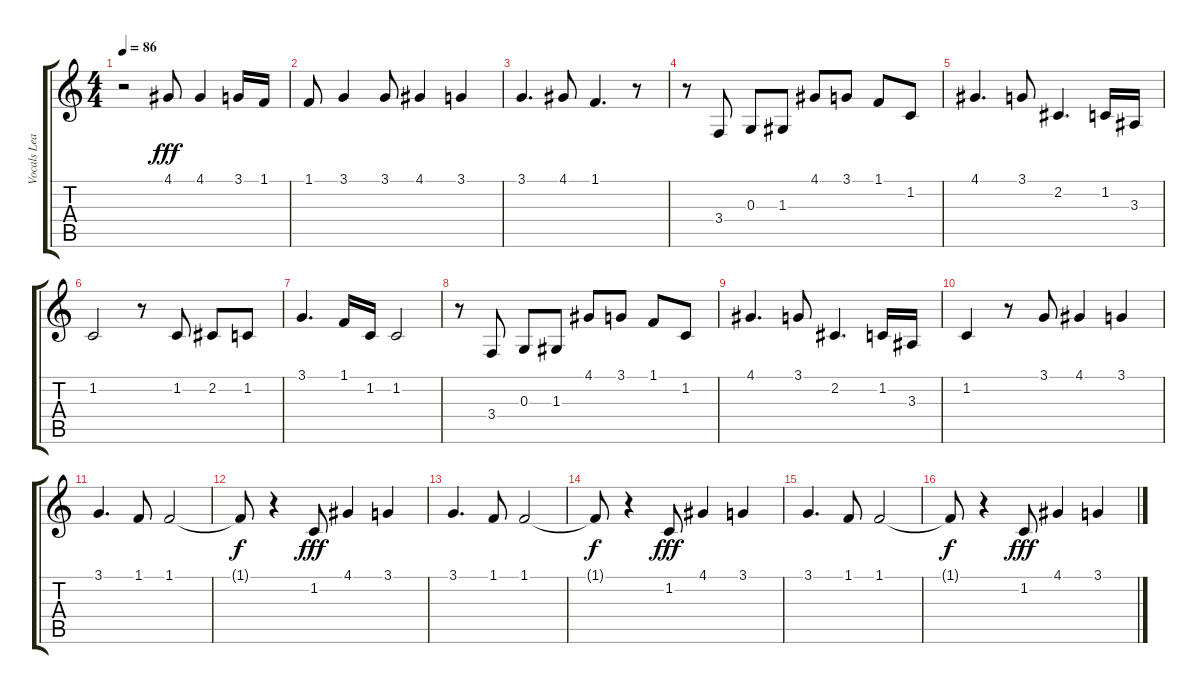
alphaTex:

\track ("Vocals Lead" "Vocals Lea") {instrument synthbrass1}
\staff {score tabs}
\tuning (E4 B3 G3 D3 A2 E2) {hide}
\ts (4 4)
\tempo 86
\clef g2
\ks c
r.2{dy fff} 4.1.8 4.1.4 3.1.16 1.1.16 |
1.1.8 3.1.4 3.1.8 4.1.4 3.1.4 |
3.1.4{d} 4.1.8 1.1.4{d} r.8 |
r.8 3.4.8 0.3.8 1.3.8 4.1.8 3.1.8 1.1.8 1.2.8 |
4.1.4{d} 3.1.8 2.2.4{d} 1.2.16 3.3.16 |
1.2.2 r.8 1.2.8 2.2.8 1.2.8 |
3.1.4{d} 1.1.16 1.2.16 1.2.2 |
r.8 3.4.8 0.3.8 1.3.8 4.1.8 3.1.8 1.1.8 1.2.8 |
4.1.4{d} 3.1.8 2.2.4{d} 1.2.16 3.3.16 |
1.2.4 r.8 3.1.8 4.1.4 3.1.4 |
3.1.4{d} 1.1.8 1.1.2 |
1.1{t}.8{dy f} r.4 1.2.8{dy fff} 4.1.4 3.1.4 |
3.1.4{d} 1.1.8 1.1.2 |
1.1{t}.8{dy f} r.4 1.2.8{dy fff} 4.1.4 3.1.4 |
3.1.4{d} 1.1.8 1.1.2 |
1.1{t}.8{dy f} r.4 1.2.8{dy fff} 4.1.4 3.1.4
